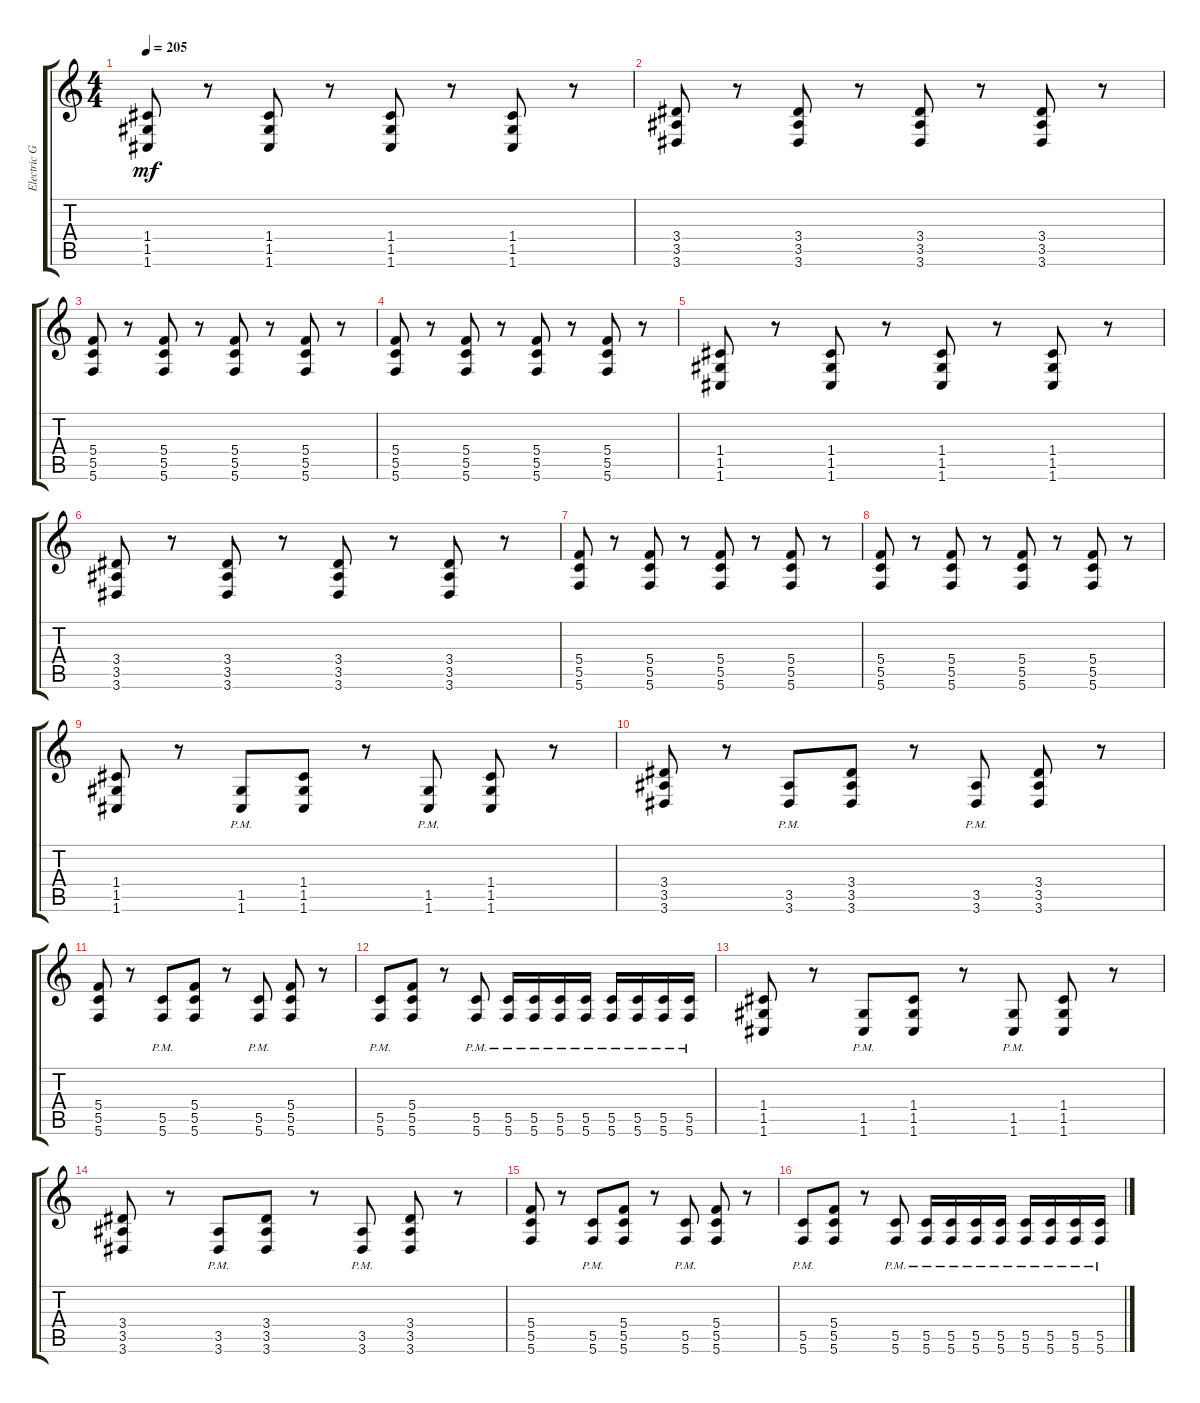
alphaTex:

\track ("Electric Guitar" "Electric G") {instrument distortionguitar}
\staff {score tabs}
\tuning (D4 A3 F3 C3 G2 C2) {hide}
\ts (4 4)
\tempo 205
\clef g2
\ks c
(1.4 1.5 1.6).8{dy mf} r.8 (1.4 1.5 1.6).8 r.8 (1.4 1.5 1.6).8 r.8 (1.4 1.5 1.6).8 r.8 |
(3.4 3.5 3.6).8 r.8 (3.4 3.5 3.6).8 r.8 (3.4 3.5 3.6).8 r.8 (3.4 3.5 3.6).8 r.8 |
(5.4 5.5 5.6).8 r.8 (5.4 5.5 5.6).8 r.8 (5.4 5.5 5.6).8 r.8 (5.4 5.5 5.6).8 r.8 |
(5.4 5.5 5.6).8 r.8 (5.4 5.5 5.6).8 r.8 (5.4 5.5 5.6).8 r.8 (5.4 5.5 5.6).8 r.8 |
(1.4 1.5 1.6).8 r.8 (1.4 1.5 1.6).8 r.8 (1.4 1.5 1.6).8 r.8 (1.4 1.5 1.6).8 r.8 |
(3.4 3.5 3.6).8 r.8 (3.4 3.5 3.6).8 r.8 (3.4 3.5 3.6).8 r.8 (3.4 3.5 3.6).8 r.8 |
(5.4 5.5 5.6).8 r.8 (5.4 5.5 5.6).8 r.8 (5.4 5.5 5.6).8 r.8 (5.4 5.5 5.6).8 r.8 |
(5.4 5.5 5.6).8 r.8 (5.4 5.5 5.6).8 r.8 (5.4 5.5 5.6).8 r.8 (5.4 5.5 5.6).8 r.8 |
(1.4 1.5 1.6).8 r.8 (1.5{pm} 1.6{pm}).8 (1.4 1.5 1.6).8 r.8 (1.5{pm} 1.6{pm}).8 (1.4 1.5 1.6).8 r.8 |
(3.4 3.5 3.6).8 r.8 (3.5{pm} 3.6{pm}).8 (3.4 3.5 3.6).8 r.8 (3.5{pm} 3.6{pm}).8 (3.4 3.5 3.6).8 r.8 |
(5.4 5.5 5.6).8 r.8 (5.5{pm} 5.6{pm}).8 (5.4 5.5 5.6).8 r.8 (5.5{pm} 5.6{pm}).8 (5.4 5.5 5.6).8 r.8 |
(5.5{pm} 5.6{pm}).8 (5.4 5.5 5.6).8 r.8 (5.5{pm} 5.6{pm}).8 (5.5{pm} 5.6{pm}).16 (5.5{pm} 5.6{pm}).16 (5.5{pm} 5.6{pm}).16 (5.5{pm} 5.6{pm}).16 (5.5{pm} 5.6{pm}).16 (5.5{pm} 5.6{pm}).16 (5.5{pm} 5.6{pm}).16 (5.5{pm} 5.6{pm}).16 |
(1.4 1.5 1.6).8 r.8 (1.5{pm} 1.6{pm}).8 (1.4 1.5 1.6).8 r.8 (1.5{pm} 1.6{pm}).8 (1.4 1.5 1.6).8 r.8 |
(3.4 3.5 3.6).8 r.8 (3.5{pm} 3.6{pm}).8 (3.4 3.5 3.6).8 r.8 (3.5{pm} 3.6{pm}).8 (3.4 3.5 3.6).8 r.8 |
(5.4 5.5 5.6).8 r.8 (5.5{pm} 5.6{pm}).8 (5.4 5.5 5.6).8 r.8 (5.5{pm} 5.6{pm}).8 (5.4 5.5 5.6).8 r.8 |
(5.5{pm} 5.6{pm}).8 (5.4 5.5 5.6).8 r.8 (5.5{pm} 5.6{pm}).8 (5.5{pm} 5.6{pm}).16 (5.5{pm} 5.6{pm}).16 (5.5{pm} 5.6{pm}).16 (5.5{pm} 5.6{pm}).16 (5.5{pm} 5.6{pm}).16 (5.5{pm} 5.6{pm}).16 (5.5{pm} 5.6{pm}).16 (5.5{pm} 5.6{pm}).16
